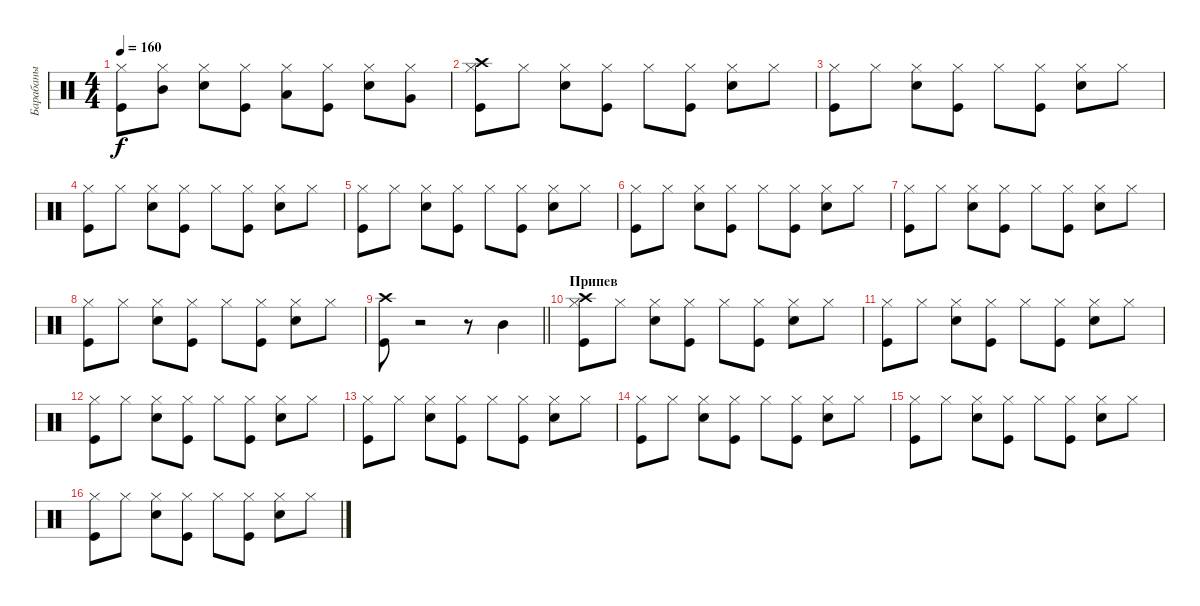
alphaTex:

\track ("Барабаны" "Барабаны") {instrument percussion}
\staff {score}
\articulation defaults
\ts (4 4)
\tempo 160
\clef neutral
\ks c
("Kick (hit)" "Hi-Hat (closed)").8{dy f} ("Mid Tom (hit)" "Hi-Hat (closed)").8 ("Snare (hit) 2" "Hi-Hat (closed)").8 ("Kick (hit)" "Hi-Hat (closed)").8 ("Low Tom (hit)" "Hi-Hat (closed)").8 ("Kick (hit)" "Hi-Hat (closed)").8 ("Snare (hit) 2" "Hi-Hat (closed)").8 ("Very Low Tom (hit)" "Hi-Hat (closed)").8 |
("Kick (hit)" "Crash high (hit)" "Hi-Hat (closed)").8 "Hi-Hat (closed)".8 ("Snare (hit) 2" "Hi-Hat (closed)").8 ("Kick (hit)" "Hi-Hat (closed)").8 "Hi-Hat (closed)".8 ("Kick (hit)" "Hi-Hat (closed)").8 ("Snare (hit) 2" "Hi-Hat (closed)").8 "Hi-Hat (closed)".8 |
("Kick (hit)" "Hi-Hat (closed)").8 "Hi-Hat (closed)".8 ("Snare (hit) 2" "Hi-Hat (closed)").8 ("Kick (hit)" "Hi-Hat (closed)").8 "Hi-Hat (closed)".8 ("Kick (hit)" "Hi-Hat (closed)").8 ("Snare (hit) 2" "Hi-Hat (closed)").8 "Hi-Hat (closed)".8 |
("Kick (hit)" "Hi-Hat (closed)").8 "Hi-Hat (closed)".8 ("Snare (hit) 2" "Hi-Hat (closed)").8 ("Kick (hit)" "Hi-Hat (closed)").8 "Hi-Hat (closed)".8 ("Kick (hit)" "Hi-Hat (closed)").8 ("Snare (hit) 2" "Hi-Hat (closed)").8 "Hi-Hat (closed)".8 |
("Kick (hit)" "Hi-Hat (closed)").8 "Hi-Hat (closed)".8 ("Snare (hit) 2" "Hi-Hat (closed)").8 ("Kick (hit)" "Hi-Hat (closed)").8 "Hi-Hat (closed)".8 ("Kick (hit)" "Hi-Hat (closed)").8 ("Snare (hit) 2" "Hi-Hat (closed)").8 "Hi-Hat (closed)".8 |
("Kick (hit)" "Hi-Hat (closed)").8 "Hi-Hat (closed)".8 ("Snare (hit) 2" "Hi-Hat (closed)").8 ("Kick (hit)" "Hi-Hat (closed)").8 "Hi-Hat (closed)".8 ("Kick (hit)" "Hi-Hat (closed)").8 ("Snare (hit) 2" "Hi-Hat (closed)").8 "Hi-Hat (closed)".8 |
("Kick (hit)" "Hi-Hat (closed)").8 "Hi-Hat (closed)".8 ("Snare (hit) 2" "Hi-Hat (closed)").8 ("Kick (hit)" "Hi-Hat (closed)").8 "Hi-Hat (closed)".8 ("Kick (hit)" "Hi-Hat (closed)").8 ("Snare (hit) 2" "Hi-Hat (closed)").8 "Hi-Hat (closed)".8 |
("Kick (hit)" "Hi-Hat (closed)").8 "Hi-Hat (closed)".8 ("Snare (hit) 2" "Hi-Hat (closed)").8 ("Kick (hit)" "Hi-Hat (closed)").8 "Hi-Hat (closed)".8 ("Kick (hit)" "Hi-Hat (closed)").8 ("Snare (hit) 2" "Hi-Hat (closed)").8 "Hi-Hat (closed)".8 |
\barLineRight lightlight
("Kick (hit)" "Crash high (hit)").8 r.2 r.8 "Mid Tom (hit)".4 |
\section ("" "Припев")
("Kick (hit)" "Crash high (hit)" "Hi-Hat (closed)").8 "Hi-Hat (closed)".8 ("Snare (hit) 2" "Hi-Hat (closed)").8 ("Kick (hit)" "Hi-Hat (closed)").8 "Hi-Hat (closed)".8 ("Kick (hit)" "Hi-Hat (closed)").8 ("Snare (hit) 2" "Hi-Hat (closed)").8 "Hi-Hat (closed)".8 |
("Kick (hit)" "Hi-Hat (closed)").8 "Hi-Hat (closed)".8 ("Snare (hit) 2" "Hi-Hat (closed)").8 ("Kick (hit)" "Hi-Hat (closed)").8 "Hi-Hat (closed)".8 ("Kick (hit)" "Hi-Hat (closed)").8 ("Snare (hit) 2" "Hi-Hat (closed)").8 "Hi-Hat (closed)".8 |
("Kick (hit)" "Hi-Hat (closed)").8 "Hi-Hat (closed)".8 ("Snare (hit) 2" "Hi-Hat (closed)").8 ("Kick (hit)" "Hi-Hat (closed)").8 "Hi-Hat (closed)".8 ("Kick (hit)" "Hi-Hat (closed)").8 ("Snare (hit) 2" "Hi-Hat (closed)").8 "Hi-Hat (closed)".8 |
("Kick (hit)" "Hi-Hat (closed)").8 "Hi-Hat (closed)".8 ("Snare (hit) 2" "Hi-Hat (closed)").8 ("Kick (hit)" "Hi-Hat (closed)").8 "Hi-Hat (closed)".8 ("Kick (hit)" "Hi-Hat (closed)").8 ("Snare (hit) 2" "Hi-Hat (closed)").8 "Hi-Hat (closed)".8 |
("Kick (hit)" "Hi-Hat (closed)").8 "Hi-Hat (closed)".8 ("Snare (hit) 2" "Hi-Hat (closed)").8 ("Kick (hit)" "Hi-Hat (closed)").8 "Hi-Hat (closed)".8 ("Kick (hit)" "Hi-Hat (closed)").8 ("Snare (hit) 2" "Hi-Hat (closed)").8 "Hi-Hat (closed)".8 |
("Kick (hit)" "Hi-Hat (closed)").8 "Hi-Hat (closed)".8 ("Snare (hit) 2" "Hi-Hat (closed)").8 ("Kick (hit)" "Hi-Hat (closed)").8 "Hi-Hat (closed)".8 ("Kick (hit)" "Hi-Hat (closed)").8 ("Snare (hit) 2" "Hi-Hat (closed)").8 "Hi-Hat (closed)".8 |
("Kick (hit)" "Hi-Hat (closed)").8 "Hi-Hat (closed)".8 ("Snare (hit) 2" "Hi-Hat (closed)").8 ("Kick (hit)" "Hi-Hat (closed)").8 "Hi-Hat (closed)".8 ("Kick (hit)" "Hi-Hat (closed)").8 ("Snare (hit) 2" "Hi-Hat (closed)").8 "Hi-Hat (closed)".8
